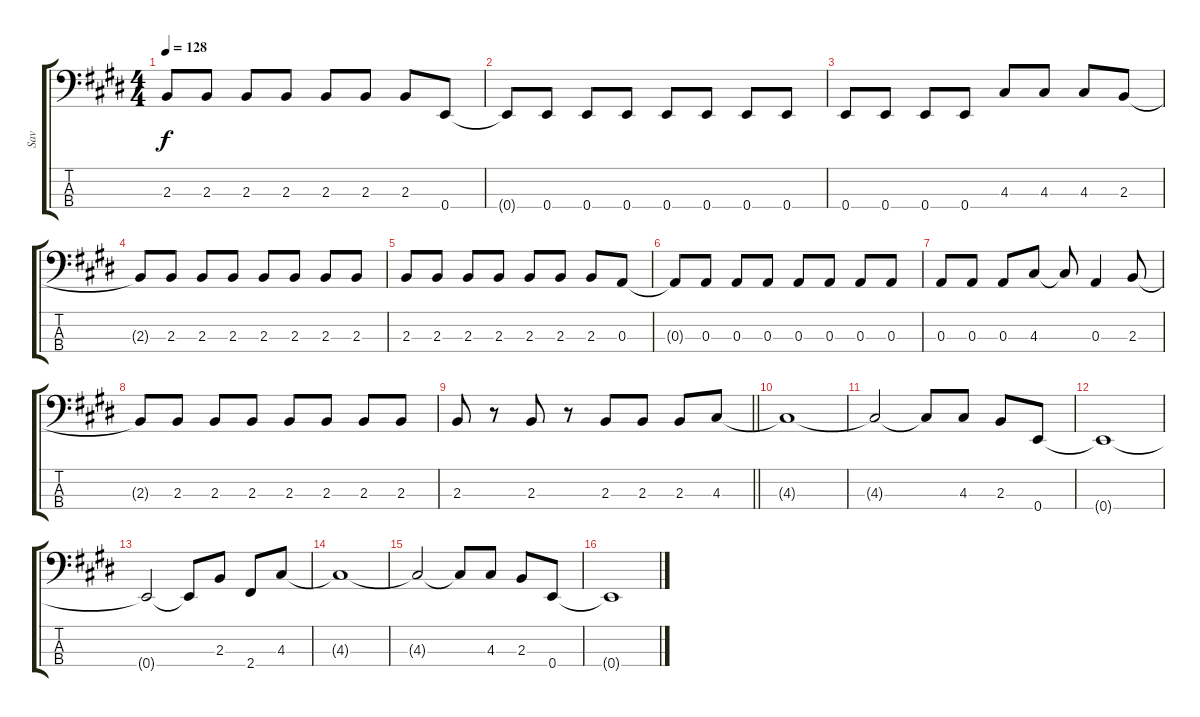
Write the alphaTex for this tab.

\track ("Sav" "Sav") {instrument electricbassfinger}
\staff {score tabs}
\tuning (G2 D2 A1 E1) {hide}
\ts (4 4)
\tempo 128
\clef f4
\ks c#minor
2.3.8{dy f} 2.3.8 2.3.8 2.3.8 2.3.8 2.3.8 2.3.8 0.4.8 |
0.4{t}.8 0.4.8 0.4.8 0.4.8 0.4.8 0.4.8 0.4.8 0.4.8 |
0.4.8 0.4.8 0.4.8 0.4.8 4.3.8 4.3.8 4.3.8 2.3.8 |
2.3{t}.8 2.3.8 2.3.8 2.3.8 2.3.8 2.3.8 2.3.8 2.3.8 |
2.3.8 2.3.8 2.3.8 2.3.8 2.3.8 2.3.8 2.3.8 0.3.8 |
0.3{t}.8 0.3.8 0.3.8 0.3.8 0.3.8 0.3.8 0.3.8 0.3.8 |
0.3.8 0.3.8 0.3.8 4.3.8 4.3{t}.8 0.3.4 2.3.8 |
2.3{t}.8 2.3.8 2.3.8 2.3.8 2.3.8 2.3.8 2.3.8 2.3.8 |
\barLineRight lightlight
2.3.8 r.8 2.3.8 r.8 2.3.8 2.3.8 2.3.8 4.3.8 |
4.3{t}.1 |
4.3{t}.2 4.3{t}.8 4.3.8 2.3.8 0.4.8 |
0.4{t}.1 |
0.4{t}.2 0.4{t}.8 2.3.8 2.4.8 4.3.8 |
4.3{t}.1 |
4.3{t}.2 4.3{t}.8 4.3.8 2.3.8 0.4.8 |
0.4{t}.1
